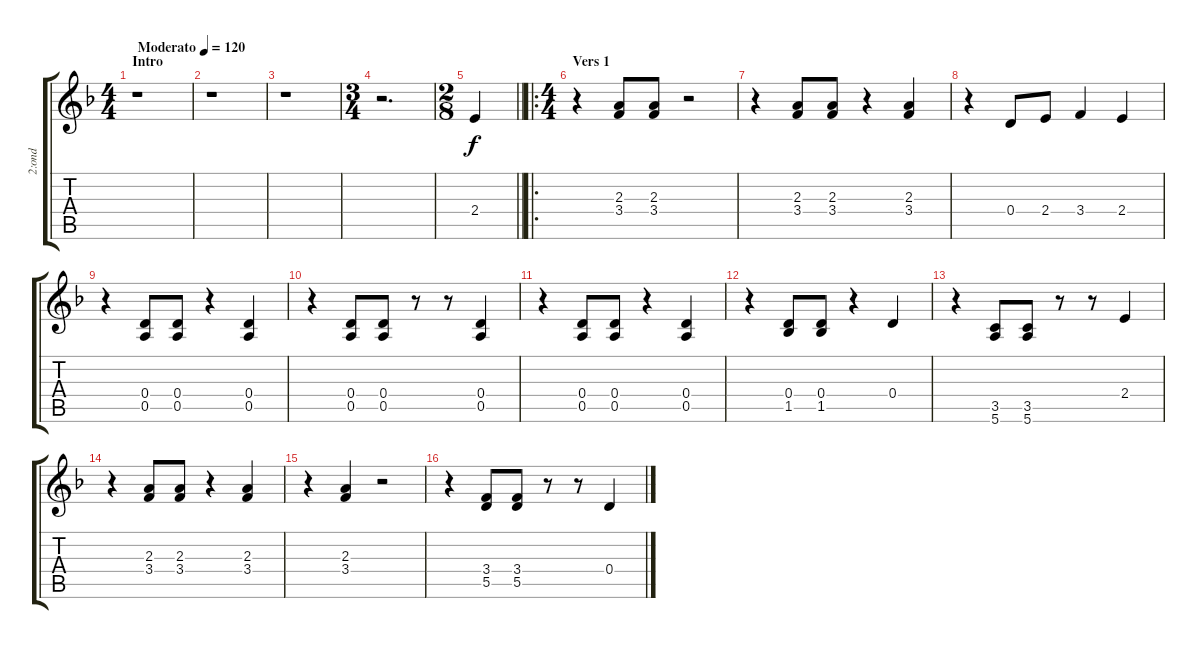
\track ("2:ond" "2:ond") {instrument electricguitarclean}
\staff {score tabs}
\tuning (E4 B3 G3 D3 A2 E2) {hide}
\ts (4 4)
\section ("" "Intro")
\tempo (120 "Moderato")
\clef g2
\ks f
r.1{dy f instrument electricguitarclean} |
r.1 |
r.1 |
\ts (3 4)
r.2{d} |
\ts (2 8)
\barLineRight lightlight
2.4.4 |
\ro
\ts (4 4)
\section ("" "Vers 1")
r.4 (2.3 3.4).8 (2.3 3.4).8 r.2 |
r.4 (2.3 3.4).8 (2.3 3.4).8 r.4 (2.3 3.4).4 |
r.4 0.4.8 2.4.8 3.4.4 2.4.4 |
r.4 (0.4 0.5).8 (0.4 0.5).8 r.4 (0.4 0.5).4 |
r.4 (0.4 0.5).8 (0.4 0.5).8 r.8 r.8 (0.4 0.5).4 |
r.4 (0.4 0.5).8 (0.4 0.5).8 r.4 (0.4 0.5).4 |
r.4 (0.4 1.5).8 (0.4 1.5).8 r.4 0.4.4 |
r.4 (3.5 5.6).8 (3.5 5.6).8 r.8 r.8 2.4.4 |
r.4 (2.3 3.4).8 (2.3 3.4).8 r.4 (2.3 3.4).4 |
r.4 (2.3 3.4).4 r.2 |
r.4 (3.4 5.5).8 (3.4 5.5).8 r.8 r.8 0.4.4
